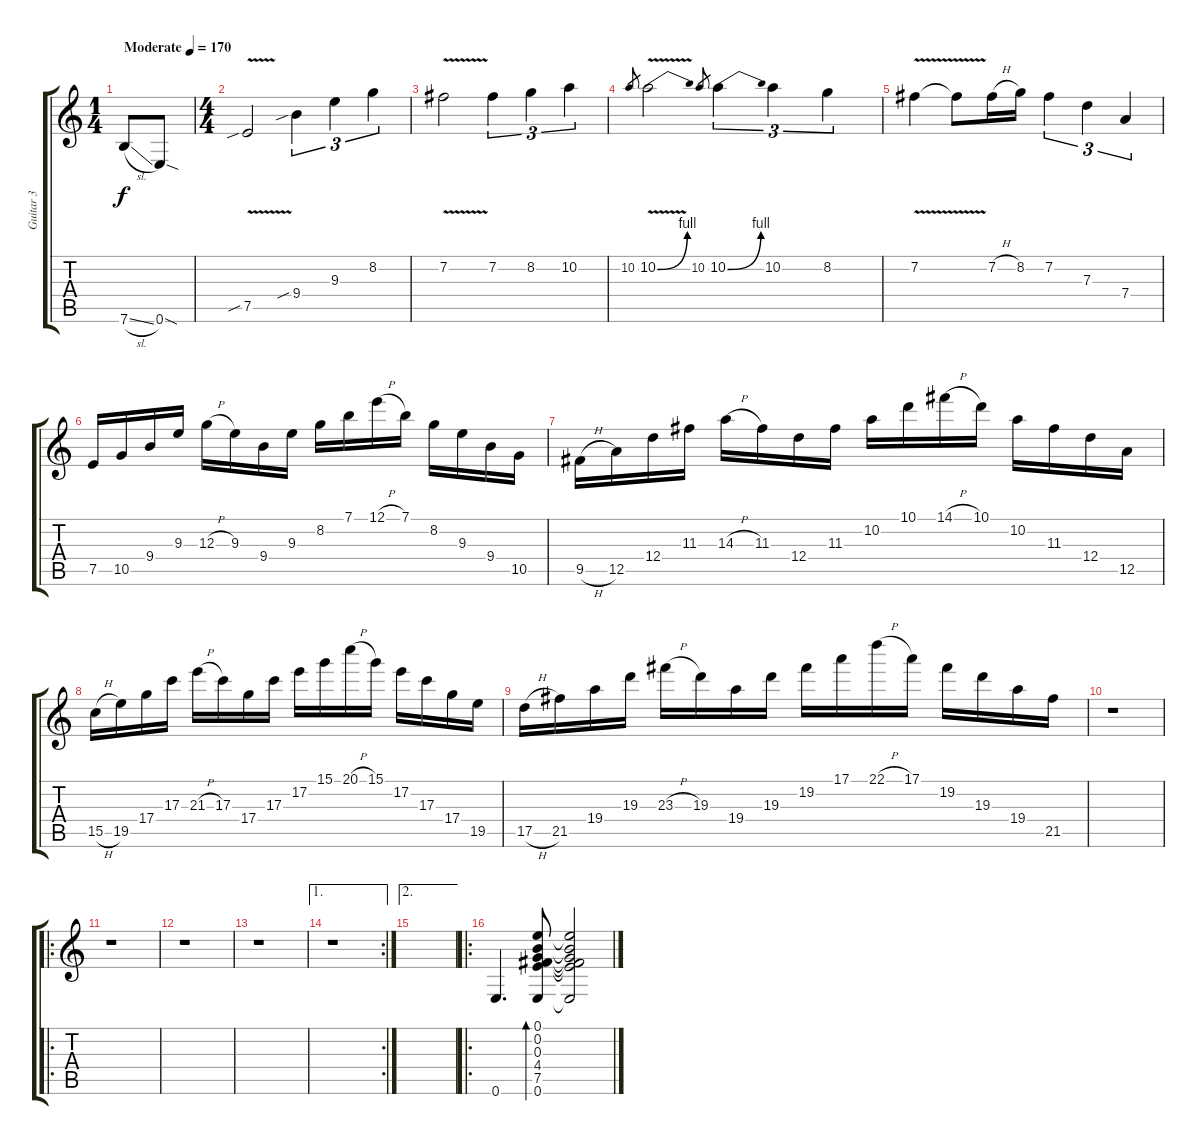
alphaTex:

\track ("Guitar 3" "Guitar 3") {instrument distortionguitar}
\staff {score tabs}
\tuning (E4 B3 G3 D3 A2 E2) {hide}
\ts (1 4)
\tempo (170 "Moderate")
\clef g2
\ks c
7.6{sl}.8{dy f instrument distortionguitar} 0.6{sod}.8 |
\ts (4 4)
7.5{v sib}.2 9.4{sib}.4{tu (3 2)} 9.3.4{tu (3 2)} 8.2.4{tu (3 2)} |
7.2{v}.2 7.2.4{tu (3 2)} 8.2.4{tu (3 2)} 10.2.4{tu (3 2)} |
10.2.8{gr} 10.2{be (bend 0 0 60 4) v}.2 10.2.8{gr} 10.2{be (bend 0 0 60 4)}.4{tu (3 2)} 10.2.4{tu (3 2)} 8.2.4{tu (3 2)} |
7.2{v}.4 7.2{t}.8 7.2{h}.16 8.2.16 7.2.4{tu (3 2)} 7.3.4{tu (3 2)} 7.4.4{tu (3 2)} |
7.5.16{instrument overdrivenguitar} 10.5.16 9.4.16 9.3.16 12.3{h}.16 9.3.16 9.4.16 9.3.16 8.2.16 7.1.16 12.1{h}.16 7.1.16 8.2.16 9.3.16 9.4.16 10.5.16 |
9.5{h}.16 12.5.16 12.4.16 11.3.16 14.3{h}.16 11.3.16 12.4.16 11.3.16 10.2.16 10.1.16 14.1{h}.16 10.1.16 10.2.16 11.3.16 12.4.16 12.5.16 |
15.5{h}.16 19.5.16 17.4.16 17.3.16 21.3{h}.16 17.3.16 17.4.16 17.3.16 17.2.16 15.1.16 20.1{h}.16 15.1.16 17.2.16 17.3.16 17.4.16 19.5.16 |
17.5{h}.16 21.5.16 19.4.16 19.3.16 23.3{h}.16 19.3.16 19.4.16 19.3.16 19.2.16 17.1.16 22.1{h}.16 17.1.16 19.2.16 19.3.16 19.4.16 21.5.16 |
r.1 |
\ro
r.1 |
r.1 |
r.1 |
\ae 1
\rc 2
r.1 |
\ae 2
|
\ro
0.6.4{d instrument electricguitarclean} (0.1 0.2 0.3 4.4 7.5 0.6).8{bd 480} (0.1{t} 0.2{t} 0.3{t} 4.4{t} 7.5{t} 0.6{t}).2
